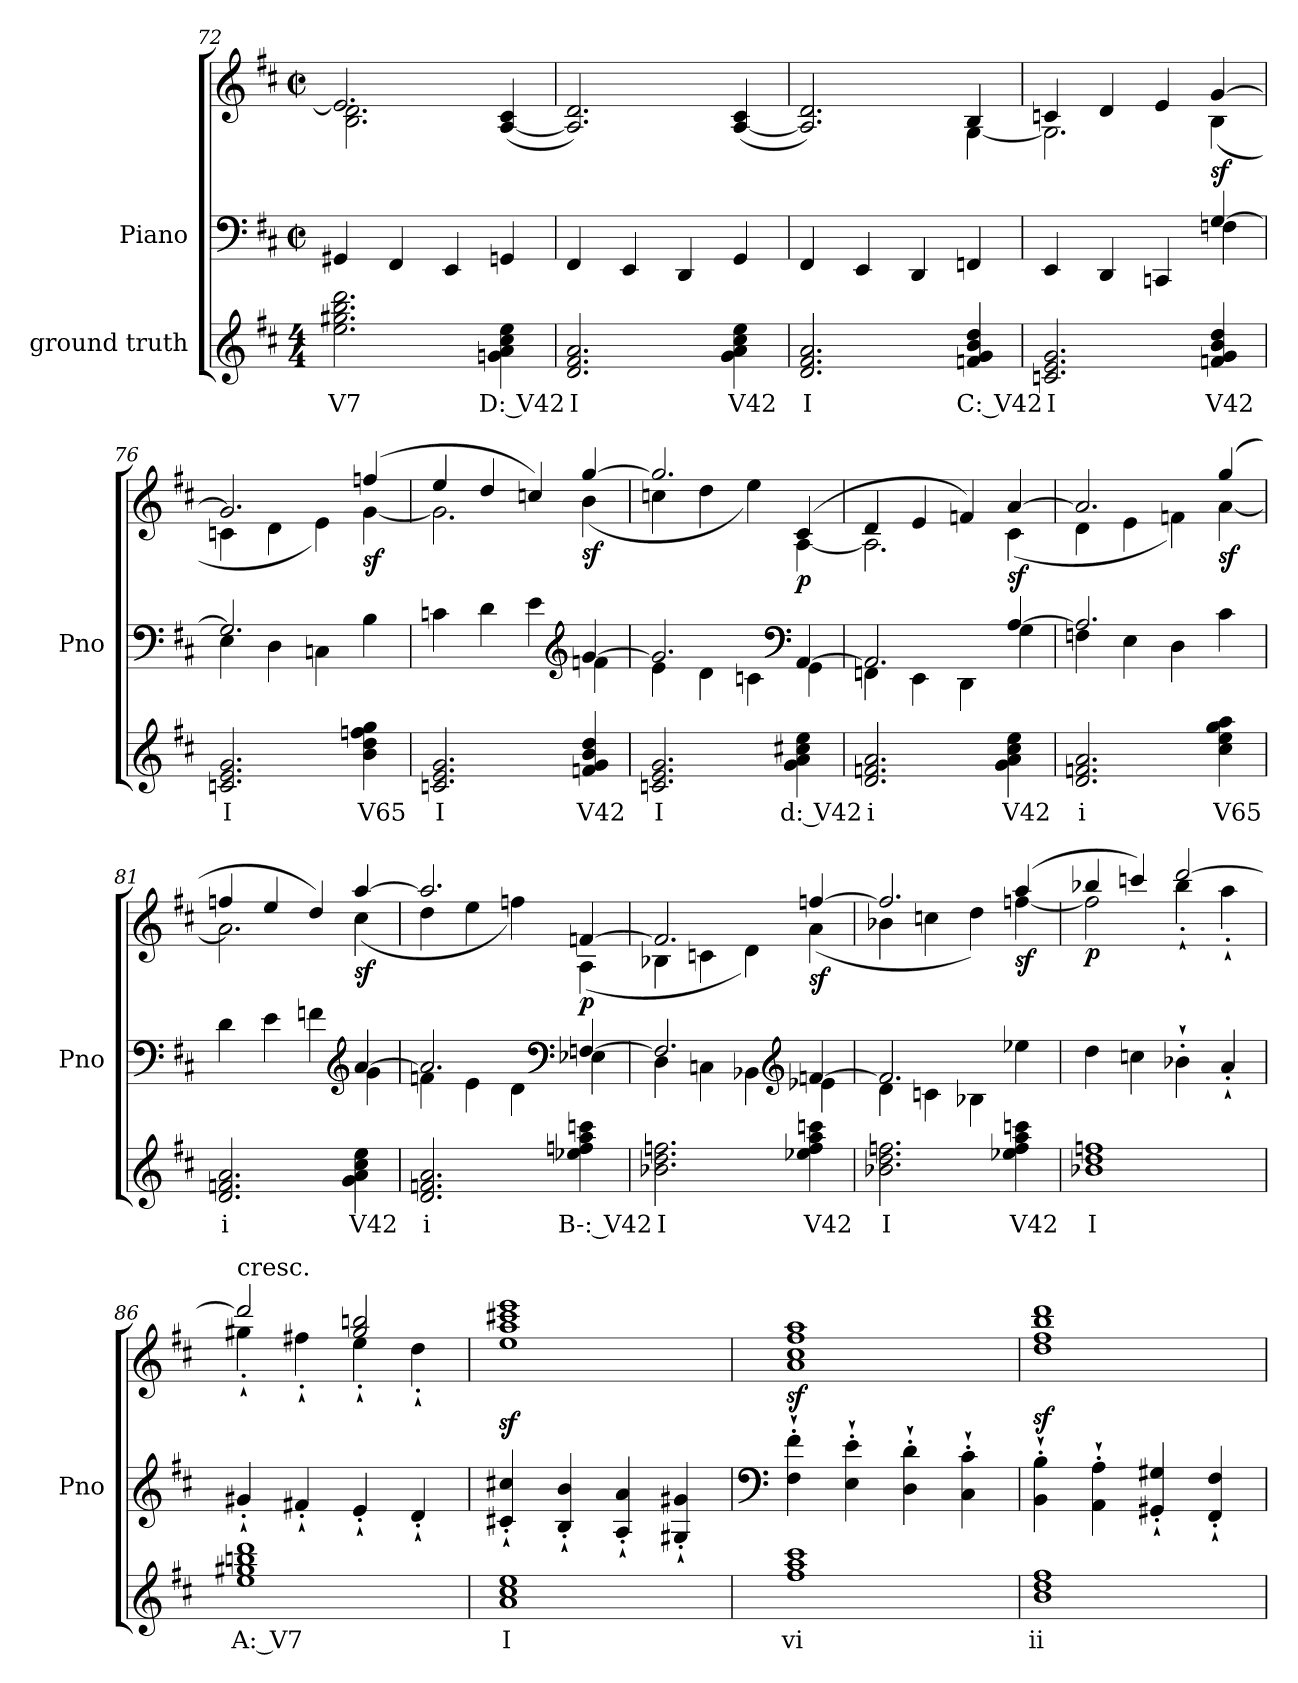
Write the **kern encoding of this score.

**kern	**text	**kern	**kern	**dynam
*part2	*part2	*part1	*part1	*part1
*staff3	*staff3	*staff2	*staff1	*staff1/2
*I"ground truth	*	*I"Piano	*	*
*	*	*I'Pno	*	*
*	*	*clefF4	*clefG2	*
*k[f#c#]	*	*k[f#c#]	*k[f#c#]	*
*D:	*	*D:	*D:	*
*M4/4	*	*M2/2	*M2/2	*
*	*	*met(c|)	*met(c|)	*
=72	=72	=72	=72	=72
*	*	*^	*^	*
2.ee 2.gg#X 2.bb 2.ddd	V7	2.ryy	4GG#X/	2.e/]	2.B\ 2.d\	.
.	.	.	4FF#/	.	.	.
.	.	.	4EE/	.	.	.
4gn 4a 4cc# 4ee	D: V42	4ryy	4GGn/	(>[4A/ 4c#/	4ryy	.
*	*	*v	*v	*	*	*
*	*	*	*v	*v	*
=73	=73	=73	=73	=73
2.d 2.f# 2.a	I	4FF#/	2.A/] 2.d/)	.
.	.	4EE/	.	.
.	.	4DD/	.	.
4g 4a 4cc# 4ee	V42	4GG/	(>[4A/ 4c#/	.
=74	=74	=74	=74	=74
*	*	*^	*^	*
2.d 2.f# 2.a	I	2.ryy	4FF#/	2.A/] 2.d/)	2.ryy	.
.	.	.	4EE/	.	.	.
.	.	.	4DD/	.	.	.
4fn 4g 4b 4dd	C: V42	4ryy	4FFn/	4B/	[4G\	.
*	*	*	*	*v	*v	*
!!LO:LB:g=z
=75	=75	=75	=75	=75	=75
*	*	*	*	*^	*
*	*	*	*	*	*^	*
2.cn 2.e 2.g	I	4EE/	2.ryy	4cn/	2.G\]	2.ryy	.
.	.	4DD/	.	4d/	.	.	.
.	.	4CCn/	.	4e/	.	.	.
!	!	!	!	!	!	!	!LO:DY:b
4fn 4g 4b 4dd	V42	[4G/	4Fn\	[4g/	(<4B\	4ryy	sf
=76	=76	=76	=76	=76	=76	=76	=76
2.cn 2.e 2.g	I	2.G/]	4E\	2.g/]	4cn\	2.ryy	.
.	.	.	4D\	.	4d\	.	.
.	.	.	4Cn\	.	4e\)	.	.
!	!	!	!	!	!	!	!LO:DY:b
4b 4dd 4ffn 4gg	V65	4B\	4ryy	(>4ffn/	[4g\	4ryy	sf
=77	=77	=77	=77	=77	=77	=77	=77
2.cn 2.e 2.g	I	4cn\	2.ryy	4ee/	2.g\]	2.ryy	.
.	.	4d\	.	4dd/	.	.	.
.	.	4e\	.	4ccn/)	.	.	.
*	*	*clefG2	*	*	*	*	*
!	!	!	!	!	!	!	!LO:DY:b
4fn 4g 4b 4dd	V42	[4g/	4fn\	[4gg/	(<4b\	4ryy	sf
*	*	*	*	*v	*v	*v	*
=78	=78	=78	=78	=78	=78
*	*	*	*	*^	*
2.cn 2.e 2.g	I	2.g/]	4e\	2.gg/]	4ccn\	.
.	.	.	4d\	.	4dd\	.
.	.	.	4cn\	.	4ee\)	.
*	*	*clefF4	*	*	*	*
!	!	!	!	!	!	!LO:DY:b
4g 4a 4cc#X 4ee	d: V42	[4AA/	4GG\	(>4c#/	[4A\	p
=79	=79	=79	=79	=79	=79	=79
2.d 2.fn 2.a	i	2.AA/]	4FFn\	4d/	2.A\]	.
.	.	.	4EE\	4e/	.	.
.	.	.	4DD\	4fn/)	.	.
!	!	!	!	!	!	!LO:DY:b
4g 4a 4cc# 4ee	V42	[4A/	4G\	[4a/	(<4c#\	sf
*	*	*	*	*v	*v	*
=80	=80	=80	=80	=80	=80
*	*	*	*	*^	*
*	*	*	*	*	*^	*
2.d 2.fn 2.a	i	2.A/]	4Fn\	2.a/]	4d\	2.ryy	.
.	.	.	4E\	.	4e\	.	.
.	.	.	4D\	.	4fn\)	.	.
!	!	!	!	!	!	!	!LO:DY:b
4cc# 4ee 4gg 4aa	V65	4c#\	4ryy	(>4gg/	[4a\	4ryy	sf
!!LO:LB:g=z	!!	!!
=81	=81	=81	=81	=81	=81	=81	=81
2.d 2.fn 2.a	i	4d\	2.ryy	4ffn/	2.a\]	2.ryy	.
.	.	4e\	.	4ee/	.	.	.
.	.	4fn\	.	4dd/)	.	.	.
*	*	*clefG2	*	*	*	*	*
!	!	!	!	!	!	!	!LO:DY:b
4g 4a 4cc# 4ee	V42	[4a/	4g\	[4aa/	(<4cc#\	4ryy	sf
*	*	*	*	*v	*v	*v	*
=82	=82	=82	=82	=82	=82
*	*	*	*	*^	*
2.d 2.fn 2.a	i	2.a/]	4fn\	2.aa/]	4dd\	.
.	.	.	4e\	.	4ee\	.
.	.	.	4d\	.	4ffn\)	.
*	*	*clefF4	*	*	*	*
!	!	!	!	!	!	!LO:DY:b
4ee-X 4ffn 4aa 4cccn	B-: V42	[4Fn/	4E-X\	[4fn/	(<4A\	p
=83	=83	=83	=83	=83	=83	=83
2.b-X 2.dd 2.ffn	I	2.F/]	4D\	2.f/]	4B-X\	.
.	.	.	4Cn\	.	4cn\	.
.	.	.	4BB-X\	.	4d\)	.
*	*	*clefG2	*	*	*	*
!	!	!	!	!	!	!LO:DY:b
4ee-X 4ff 4aa 4cccn	V42	[4fn/	4e-X\	[4ffn/	(<4a\	sf
*	*	*	*	*v	*v	*
=84	=84	=84	=84	=84	=84
*	*	*	*	*^	*
*	*	*	*	*	*^	*
2.b-X 2.dd 2.ffn	I	2.f/]	4d\	2.ff/]	4b-X\	2.ryy	.
.	.	.	4cn\	.	4ccn\	.	.
.	.	.	4B-X\	.	4dd\)	.	.
!	!	!	!	!	!	!	!LO:DY:b
4ee-X 4ff 4aa 4cccn	V42	4ee-X\	4ryy	(>4aa/	[4ffn\	4ryy	sf
*	*	*v	*v	*	*	*	*
*	*	*	*v	*v	*v	*
=85	=85	=85	=85	=85
*	*	*^	*^	*
*	*	*	*	*	*^	*
!	!	!	!	!	!	!	!LO:DY:b
*	*	*v	*v	*	*	*	*
*	*	*	*	*v	*v	*
1b-X 1dd 1ffn	I	4dd\	4bb-X/	2ff\]	p
.	.	4ccn\	4cccn/)	.	.
.	.	4b-X'`\	[2ddd/	4bb-'`\	.
.	.	4a'`/	.	4aa'`\	.
!!LO:PB:g=z	!!
=86	=86	=86	=86	=86	=86
!	!	!	!LO:TX:a:t=cresc.	!	!
1ee 1gg#X 1bbn 1ddd	A: V7	4g#X'`/	2ddd/]	4gg#X'`\	.
.	.	4f#X'`/	.	4ff#X'`\	.
.	.	4e'`/	2gg#/ 2bbn/	4ee'`\	.
.	.	4d'`/	.	4dd'`\	.
*	*	*	*v	*v	*
=87	=87	=87	=87	=87
1a 1cc# 1ee	I	4c#X/'` 4cc#X/'`	1eez< 1aaz< 1ccc#Xz< 1eeez<	.
.	.	4B/'` 4b/'`	.	.
.	.	4A/'` 4a/'`	.	.
.	.	4G#X/'` 4g#X/'`	.	.
=88	=88	=88	=88	=88
*	*	*clefF4	*	*
1ff# 1aa 1ccc#	vi	4F#\'` 4f#\'`	1az< 1cc#z< 1ff#z< 1aaz<	.
.	.	4E\'` 4e\'`	.	.
.	.	4D\'` 4d\'`	.	.
.	.	4C#\'` 4c#\'`	.	.
=89	=89	=89	=89	=89
1b 1dd 1ff#	ii	4BB\'` 4B\'`	1ddz< 1ff#z< 1bbz< 1dddz<	.
.	.	4AA\'` 4A\'`	.	.
.	.	4GG#X/'` 4G#X/'`	.	.
.	.	4FF#/'` 4F#/'`	.	.
=	=	=	=	=
*-	*-	*-	*-	*-
